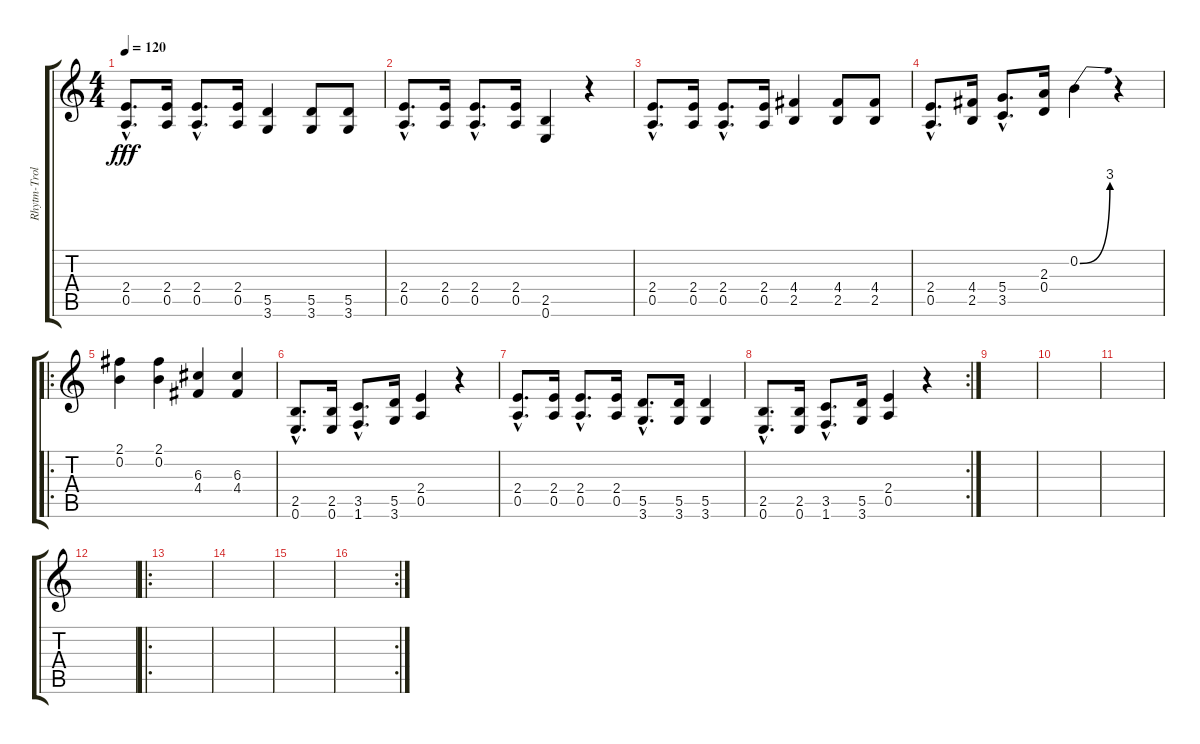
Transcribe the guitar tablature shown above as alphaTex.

\track ("Rhytm-Troll" "Rhytm-Trol") {instrument distortionguitar}
\staff {score tabs}
\tuning (E4 B3 G3 D3 A2 E2) {hide}
\ts (4 4)
\tempo 120
\clef g2
\ks c
(2.4{hac} 0.5{hac}).8{d dy fff} (2.4 0.5).16 (2.4{hac} 0.5{hac}).8{d} (2.4 0.5).16 (5.5 3.6).4 (5.5 3.6).8 (5.5 3.6).8 |
(2.4{hac} 0.5{hac}).8{d} (2.4 0.5).16 (2.4{hac} 0.5{hac}).8{d} (2.4 0.5).16 (2.5 0.6).4 r.4 |
(2.4{hac} 0.5{hac}).8{d} (2.4 0.5).16 (2.4{hac} 0.5{hac}).8{d} (2.4 0.5).16 (4.4 2.5).4 (4.4 2.5).8 (4.4 2.5).8 |
(2.4{hac} 0.5{hac}).8{d} (4.4 2.5).16 (5.4{hac} 3.5{hac}).8{d} (2.3 0.4).16 0.2{be (bend 0 0 60 12)}.4 r.4 |
\ro
(2.1 0.2).4 (2.1 0.2).4 (6.3 4.4).4 (6.3 4.4).4 |
(2.5{hac} 0.6{hac}).8{d} (2.5 0.6).16 (3.5{hac} 1.6{hac}).8{d} (5.5 3.6).16 (2.4 0.5).4 r.4 |
(2.4{hac} 0.5{hac}).8{d} (2.4 0.5).16 (2.4{hac} 0.5{hac}).8{d} (2.4 0.5).16 (5.5{hac} 3.6{hac}).8{d} (5.5 3.6).16 (5.5 3.6).4 |
\rc 2
(2.5{hac} 0.6{hac}).8{d} (2.5 0.6).16 (3.5{hac} 1.6{hac}).8{d} (5.5 3.6).16 (2.4 0.5).4 r.4 |
|
|
|
|
\ro
|
|
|
\rc 2
